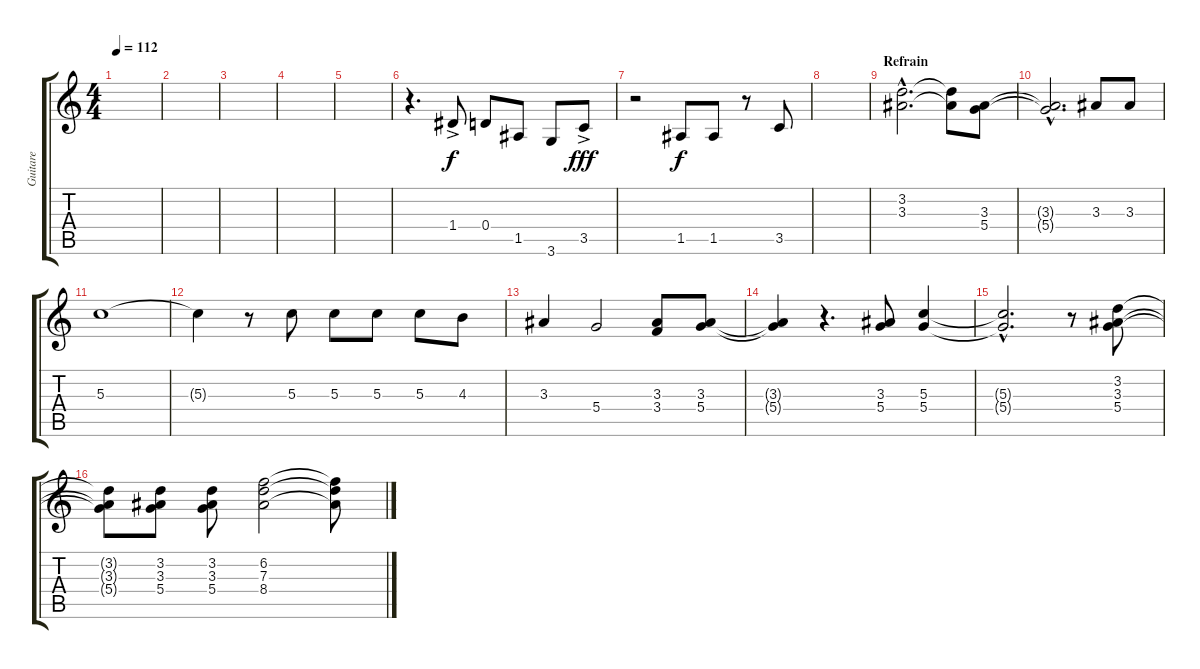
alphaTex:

\track ("Guitare" "Guitare") {instrument electricguitarmuted}
\staff {score tabs}
\tuning (E4 B3 G3 D3 A2 E2) {hide}
\ts (4 4)
\tempo 112
\clef g2
\ks c
|
|
|
|
|
r.4{d} 1.4{ac}.8 0.4.8{dy f} 1.5.8 3.6.8 3.5{ac}.8{dy fff} |
r.2 1.5.8{dy f} 1.5.8 r.8 3.5.8 |
|
\section ("" "Refrain")
(3.2{hac} 3.3{hac}).2{d} (3.2{t} 3.3{t}).8 (3.3 5.4).8 |
(3.3{hac t} 5.4{hac t}).2{d} 3.3.8 3.3.8 |
5.3.1 |
5.3{t}.4 r.8 5.3.8 5.3.8 5.3.8 5.3.8 4.3.8 |
3.3.4 5.4.2 (3.3 3.4).8 (3.3 5.4).8 |
(3.3{t} 5.4{t}).4 r.4{d} (3.3 5.4).8 (5.3 5.4).4 |
(5.3{hac t} 5.4{hac t}).2{d} r.8 (3.2 3.3 5.4).8 |
(3.2{t} 3.3{t} 5.4{t}).8 (3.2 3.3 5.4).8 (3.2 3.3 5.4).8 (6.2 7.3 8.4).2 (6.2{t} 7.3{t} 8.4{t}).8
